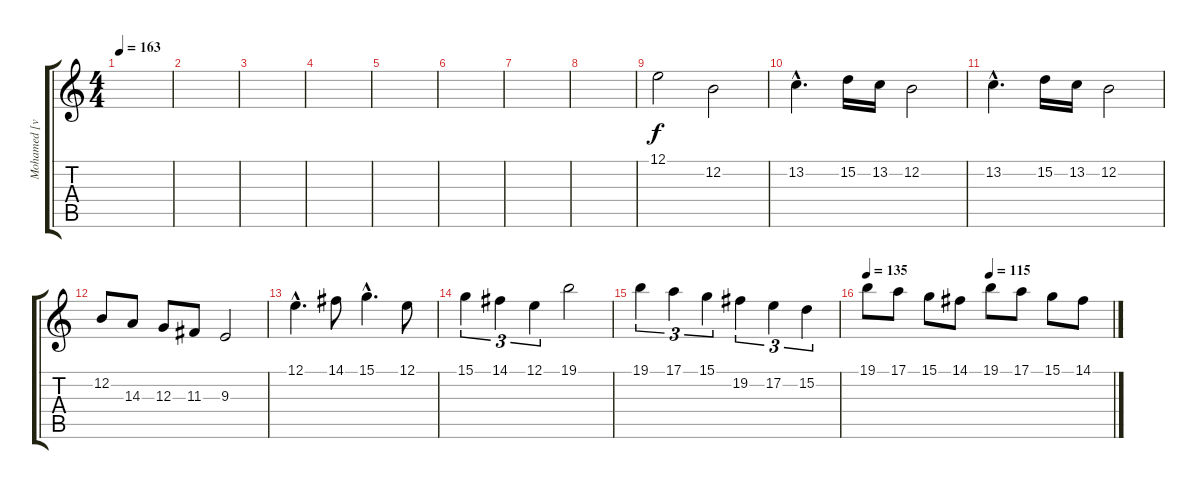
\track ("Mohamed [violin]" "Mohamed [v") {instrument violin}
\staff {score tabs}
\tuning (E4 B3 G3 D3 A2 E2) {hide}
\ts (4 4)
\tempo 163
\clef g2
\ks c
|
|
|
|
|
|
|
|
12.1.2 12.2.2 |
13.2{hac}.4{d} 15.2.16 13.2.16 12.2.2 |
13.2{hac}.4{d} 15.2.16 13.2.16 12.2.2 |
12.2.8 14.3.8 12.3.8 11.3.8 9.3.2 |
12.1{hac}.4{d} 14.1.8 15.1{hac}.4{d} 12.1.8 |
15.1.4{tu (3 2)} 14.1.4{tu (3 2)} 12.1.4{tu (3 2)} 19.1.2 |
19.1.4{tu (3 2)} 17.1.4{tu (3 2)} 15.1.4{tu (3 2)} 19.2.4{tu (3 2)} 17.2.4{tu (3 2)} 15.2.4{tu (3 2)} |
\tempo 135
\tempo (115 0.5)
19.1.8 17.1.8 15.1.8 14.1.8 19.1.8 17.1.8 15.1.8 14.1.8
